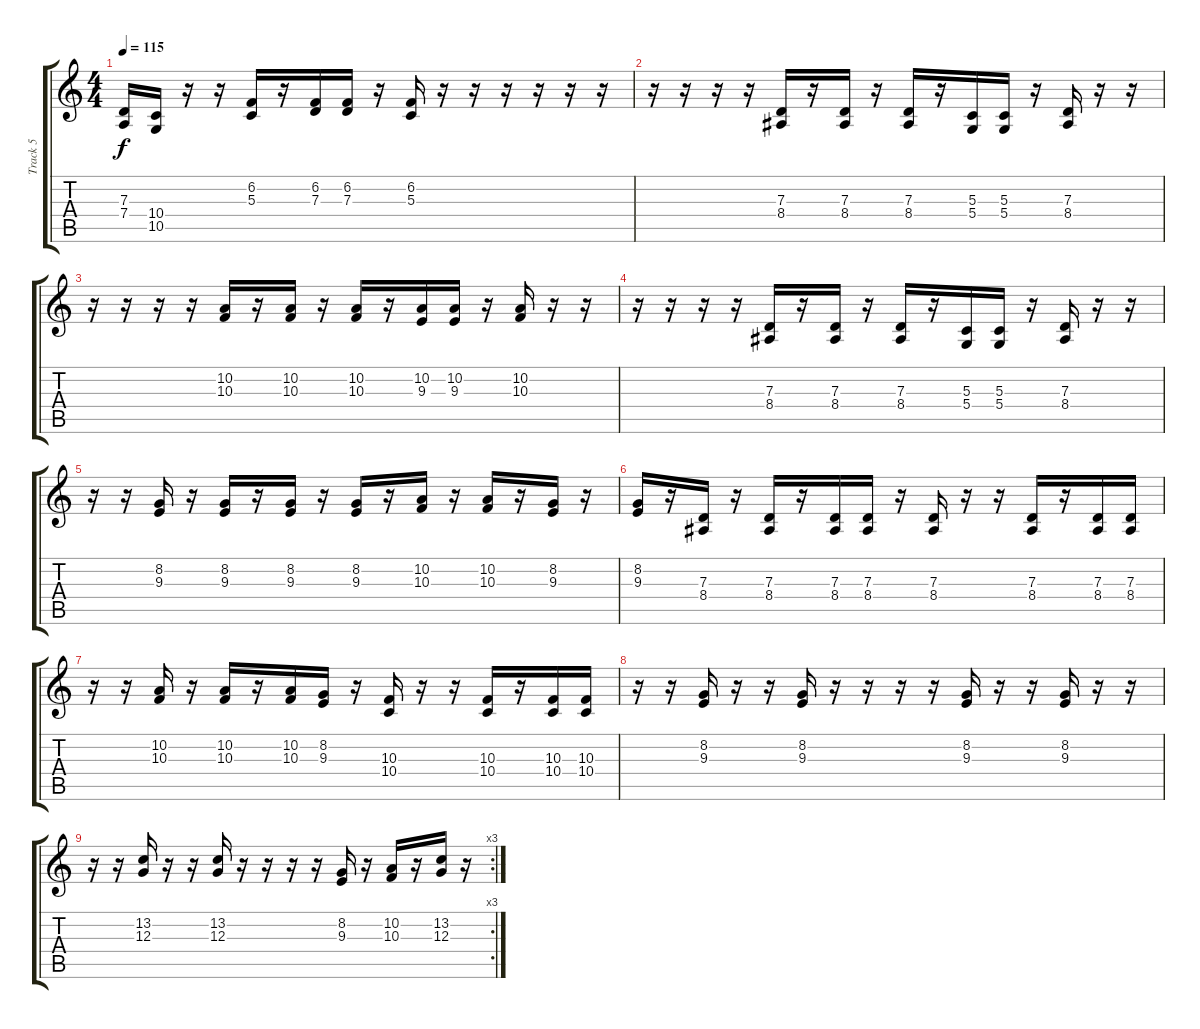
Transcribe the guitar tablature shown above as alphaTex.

\track ("Track 5" "Track 5") {instrument honkytonkpiano}
\staff {score tabs}
\tuning (E4 B3 G3 D3 A2 E2) {hide}
\ts (4 4)
\tempo 115
\clef g2
\ks c
(7.3 7.4).16{dy f} (10.4 10.5).16 r.16 r.16 (6.2 5.3).16 r.16 (6.2 7.3).16 (6.2 7.3).16 r.16 (6.2 5.3).16 r.16 r.16 r.16 r.16 r.16 r.16 |
r.16 r.16 r.16 r.16 (7.3 8.4).16 r.16 (7.3 8.4).16 r.16 (7.3 8.4).16 r.16 (5.3 5.4).16 (5.3 5.4).16 r.16 (7.3 8.4).16 r.16 r.16 |
r.16 r.16 r.16 r.16 (10.2 10.3).16 r.16 (10.2 10.3).16 r.16 (10.2 10.3).16 r.16 (10.2 9.3).16 (10.2 9.3).16 r.16 (10.2 10.3).16 r.16 r.16 |
r.16 r.16 r.16 r.16 (7.3 8.4).16 r.16 (7.3 8.4).16 r.16 (7.3 8.4).16 r.16 (5.3 5.4).16 (5.3 5.4).16 r.16 (7.3 8.4).16 r.16 r.16 |
r.16 r.16 (8.2 9.3).16 r.16 (8.2 9.3).16 r.16 (8.2 9.3).16 r.16 (8.2 9.3).16 r.16 (10.2 10.3).16 r.16 (10.2 10.3).16 r.16 (8.2 9.3).16 r.16 |
(8.2 9.3).16 r.16 (7.3 8.4).16 r.16 (7.3 8.4).16 r.16 (7.3 8.4).16 (7.3 8.4).16 r.16 (7.3 8.4).16 r.16 r.16 (7.3 8.4).16 r.16 (7.3 8.4).16 (7.3 8.4).16 |
r.16 r.16 (10.2 10.3).16 r.16 (10.2 10.3).16 r.16 (10.2 10.3).16 (8.2 9.3).16 r.16 (10.3 10.4).16 r.16 r.16 (10.3 10.4).16 r.16 (10.3 10.4).16 (10.3 10.4).16 |
r.16 r.16 (8.2 9.3).16 r.16 r.16 (8.2 9.3).16 r.16 r.16 r.16 r.16 (8.2 9.3).16 r.16 r.16 (8.2 9.3).16 r.16 r.16 |
\rc 3
r.16 r.16 (13.2 12.3).16 r.16 r.16 (13.2 12.3).16 r.16 r.16 r.16 r.16 (8.2 9.3).16 r.16 (10.2 10.3).16 r.16 (13.2 12.3).16 r.16
